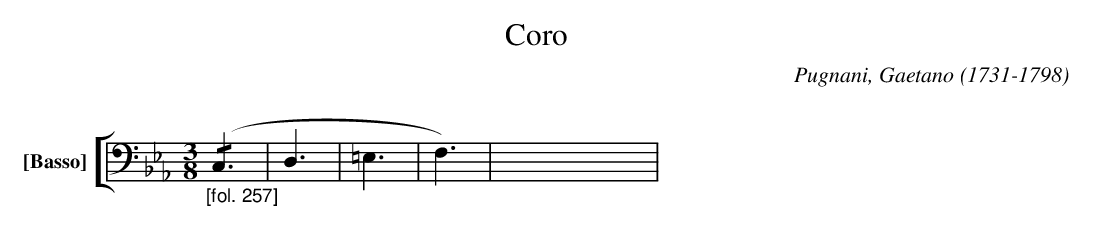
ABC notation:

X:1
T:Coro
C:Pugnani, Gaetano (1731-1798)
M:3/8
L:1/8
K:Cm
V: 14 clef=bass name="[Basso]" sname="B."
%%staves [ 14 ]
[Q:Andante]\
"_[fol. 257]" (!/!C,3 | D,3 | =E,3| F,3) | X10 | \
